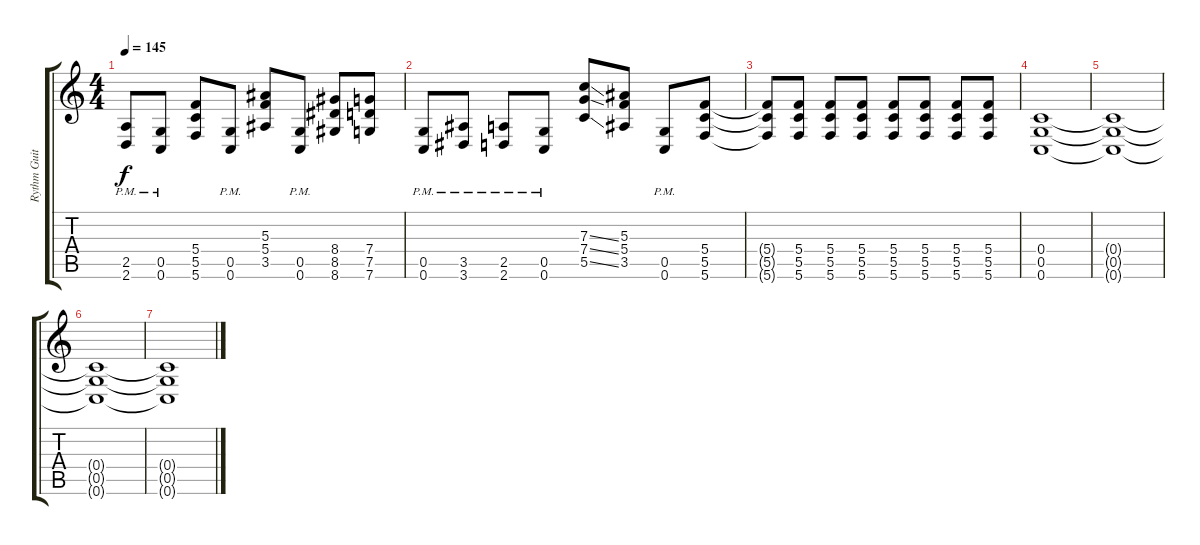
\track ("Rythm Guitar" "Rythm Guit") {instrument distortionguitar}
\staff {score tabs}
\tuning (D4 A3 F3 C3 G2 C2) {hide}
\ts (4 4)
\tempo 145
\clef g2
\ks c
(2.5{pm} 2.6{pm}).8{dy f} (0.5{pm} 0.6{pm}).8 (5.4 5.5 5.6).8 (0.5{pm} 0.6{pm}).8 (5.3 5.4 3.5).8 (0.5{pm} 0.6{pm}).8 (8.4 8.5 8.6).8 (7.4 7.5 7.6).8 |
(0.5{pm} 0.6{pm}).8 (3.5{pm} 3.6{pm}).8 (2.5{pm} 2.6{pm}).8 (0.5{pm} 0.6{pm}).8 (7.3{ss} 7.4{ss} 5.5{ss}).8 (5.3 5.4 3.5).8 (0.5{pm} 0.6{pm}).8 (5.4 5.5 5.6).8 |
(5.4{t} 5.5{t} 5.6{t}).8 (5.4 5.5 5.6).8 (5.4 5.5 5.6).8 (5.4 5.5 5.6).8 (5.4 5.5 5.6).8 (5.4 5.5 5.6).8 (5.4 5.5 5.6).8 (5.4 5.5 5.6).8 |
(0.4 0.5 0.6).1{volume 3} |
(0.4{t} 0.5{t} 0.6{t}).1 |
(0.4{t} 0.5{t} 0.6{t}).1 |
(0.4{t} 0.5{t} 0.6{t}).1
